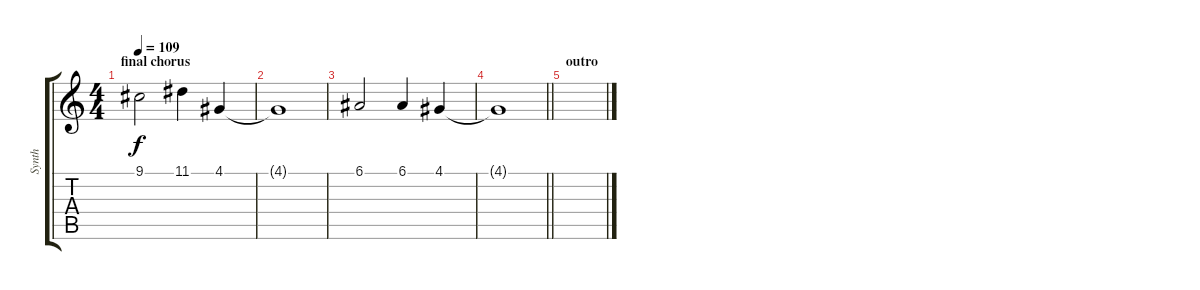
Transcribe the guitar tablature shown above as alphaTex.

\track ("Synth" "Synth") {instrument pad2warm}
\staff {score tabs}
\tuning (E4 B3 G3 D3 A2 E2) {hide}
\ts (4 4)
\section ("" "final chorus")
\tempo 109
\clef g2
\ks c
9.1.2{dy f} 11.1.4 4.1.4 |
4.1{t}.1 |
6.1.2 6.1.4 4.1.4 |
\barLineRight lightlight
4.1{t}.1 |
\section ("" "outro")
